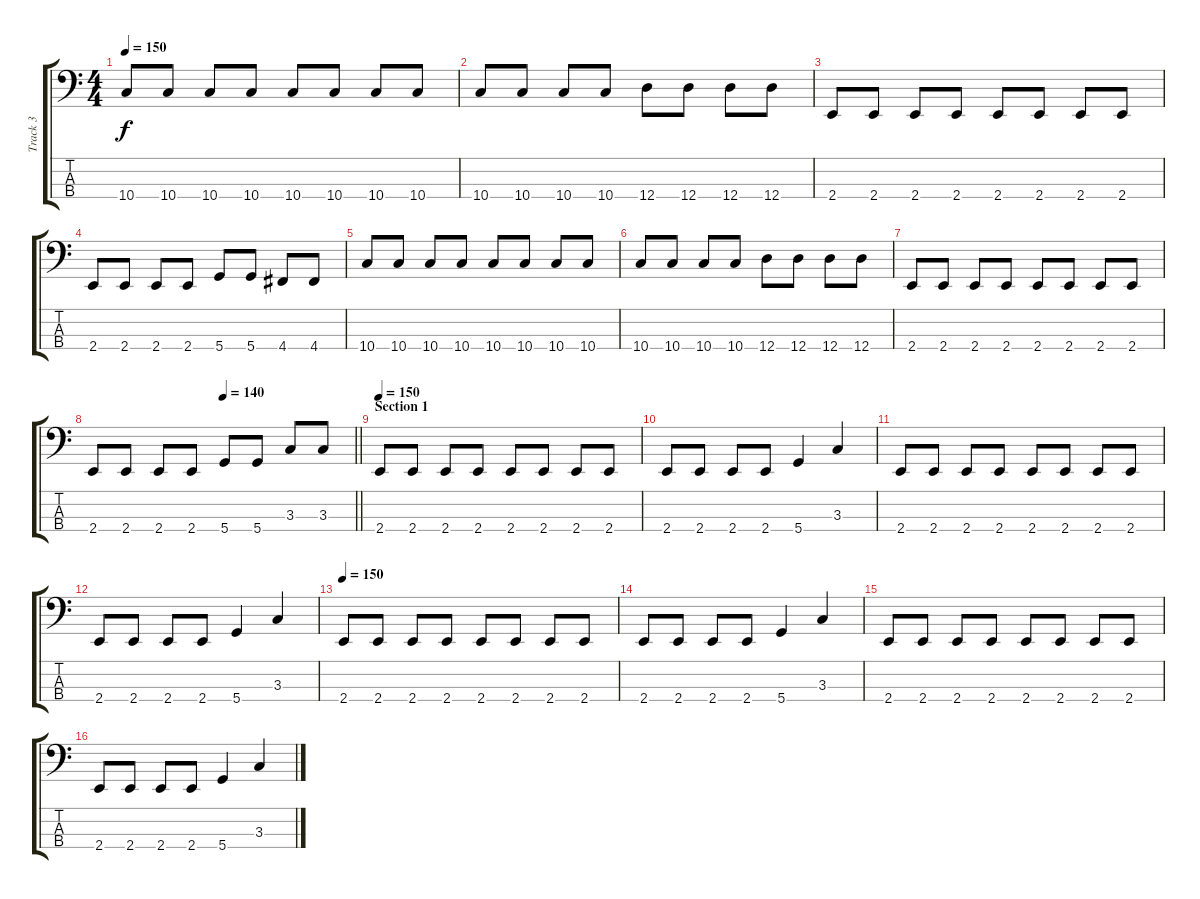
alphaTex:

\track ("Track 3" "Track 3") {instrument electricbassfinger}
\staff {score tabs}
\tuning (G2 D2 A1 D1) {hide}
\ts (4 4)
\tempo 150
\clef f4
\ks c
10.4.8{dy f} 10.4.8 10.4.8 10.4.8 10.4.8 10.4.8 10.4.8 10.4.8 |
10.4.8 10.4.8 10.4.8 10.4.8 12.4.8 12.4.8 12.4.8 12.4.8 |
2.4.8 2.4.8 2.4.8 2.4.8 2.4.8 2.4.8 2.4.8 2.4.8 |
2.4.8 2.4.8 2.4.8 2.4.8 5.4.8 5.4.8 4.4.8 4.4.8 |
10.4.8 10.4.8 10.4.8 10.4.8 10.4.8 10.4.8 10.4.8 10.4.8 |
10.4.8 10.4.8 10.4.8 10.4.8 12.4.8 12.4.8 12.4.8 12.4.8 |
2.4.8 2.4.8 2.4.8 2.4.8 2.4.8 2.4.8 2.4.8 2.4.8 |
\tempo (140 0.5)
\barLineRight lightlight
2.4.8 2.4.8 2.4.8 2.4.8 5.4.8 5.4.8 3.3.8 3.3.8 |
\section ("" "Section 1")
\tempo 150
2.4.8 2.4.8 2.4.8 2.4.8 2.4.8 2.4.8 2.4.8 2.4.8 |
2.4.8 2.4.8 2.4.8 2.4.8 5.4.4 3.3.4 |
2.4.8 2.4.8 2.4.8 2.4.8 2.4.8 2.4.8 2.4.8 2.4.8 |
2.4.8 2.4.8 2.4.8 2.4.8 5.4.4 3.3.4 |
\tempo 150
2.4.8 2.4.8 2.4.8 2.4.8 2.4.8 2.4.8 2.4.8 2.4.8 |
2.4.8 2.4.8 2.4.8 2.4.8 5.4.4 3.3.4 |
2.4.8 2.4.8 2.4.8 2.4.8 2.4.8 2.4.8 2.4.8 2.4.8 |
2.4.8 2.4.8 2.4.8 2.4.8 5.4.4 3.3.4
